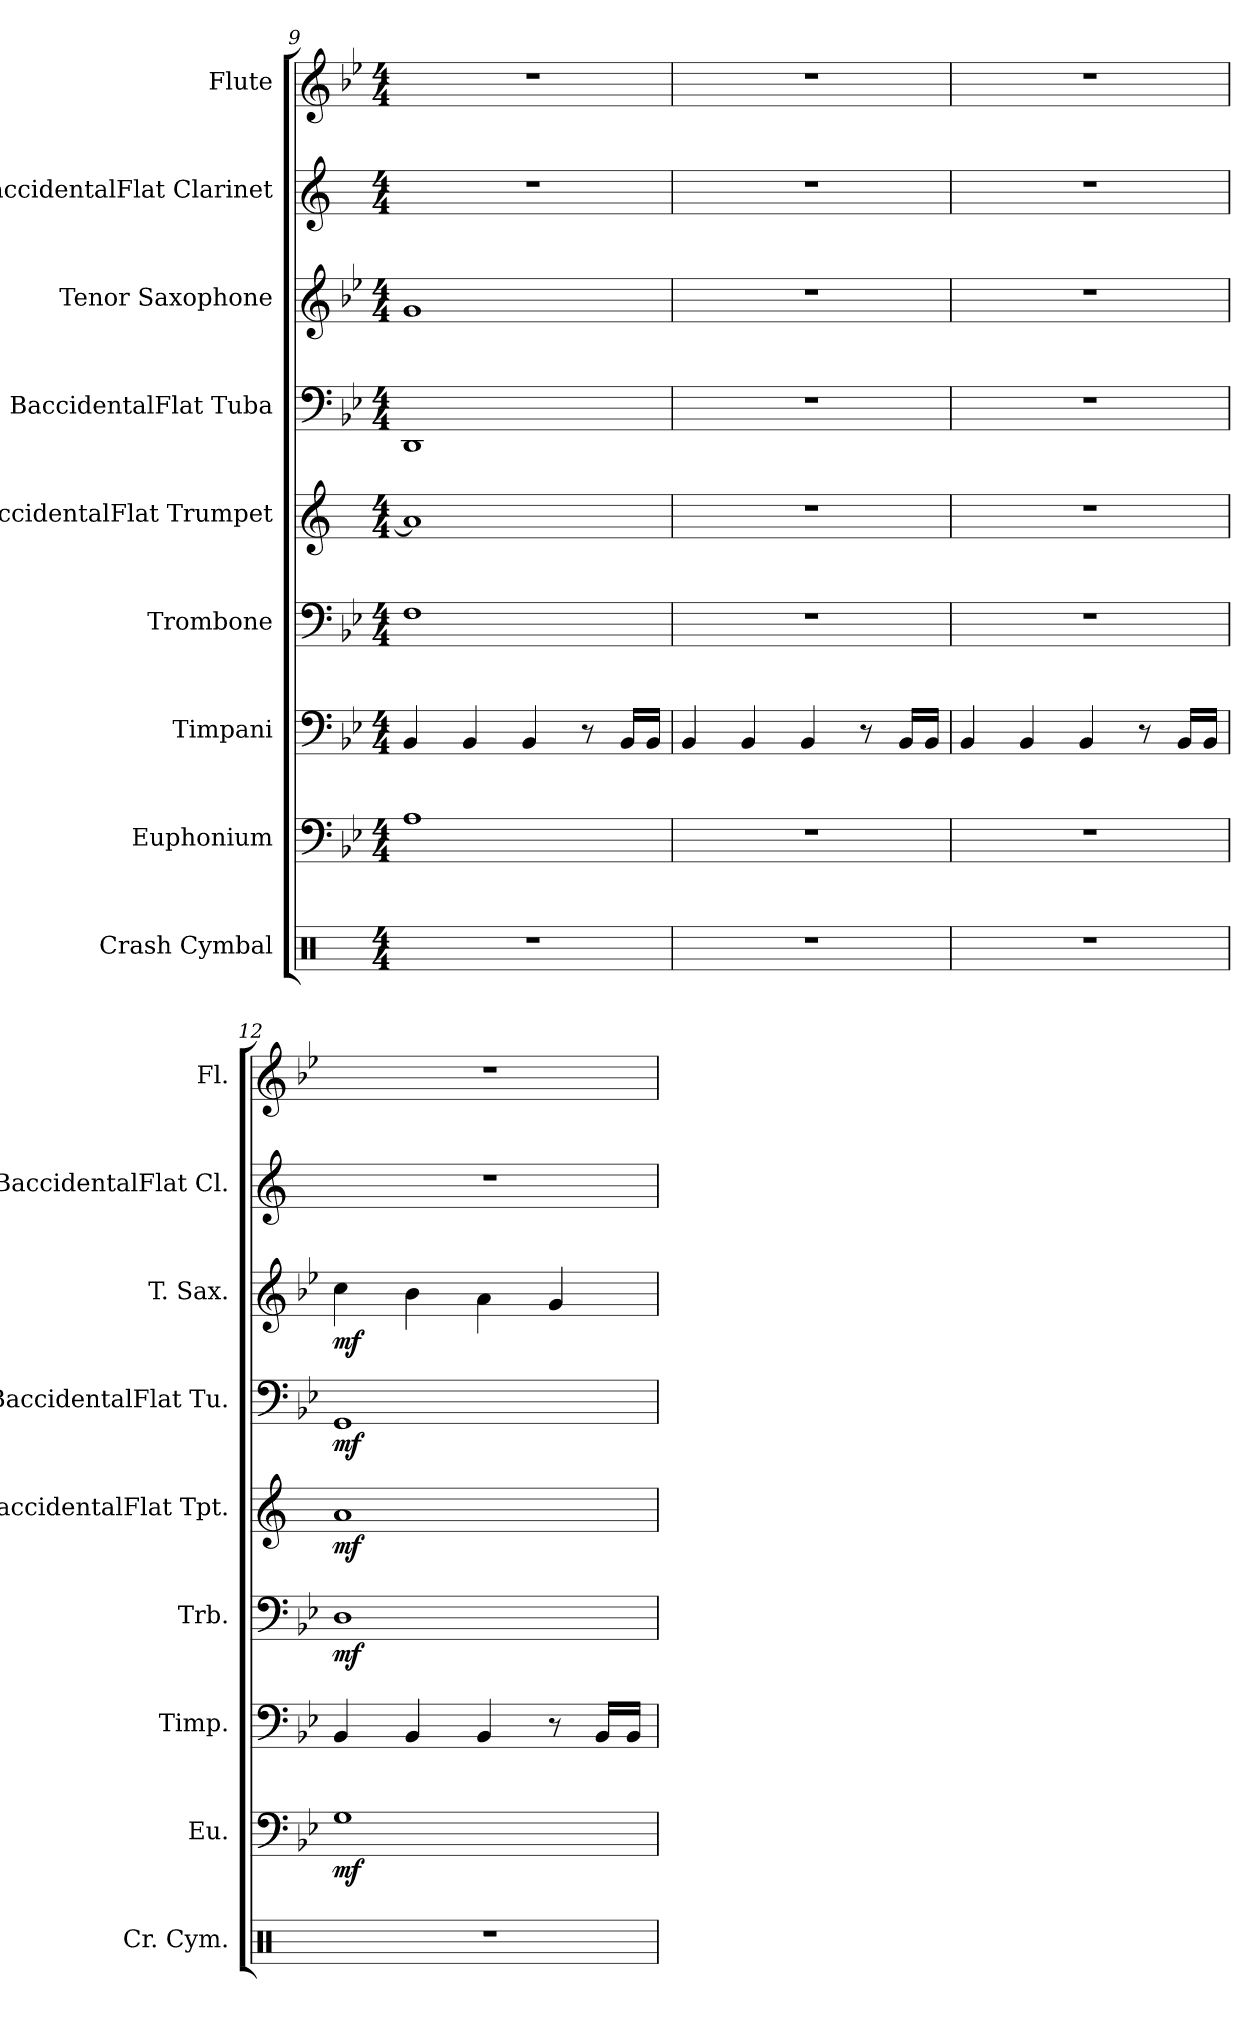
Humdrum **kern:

**kern	**kern	**dynam	**kern	**kern	**dynam	**kern	**dynam	**kern	**dynam	**kern	**dynam	**kern	**kern
*part9	*part8	*part8	*part7	*part6	*part6	*part5	*part5	*part4	*part4	*part3	*part3	*part2	*part1
*staff9	*staff8	*staff8	*staff7	*staff6	*staff6	*staff5	*staff5	*staff4	*staff4	*staff3	*staff3	*staff2	*staff1
*I"Crash Cymbal	*I"Euphonium	*	*I"Timpani	*I"Trombone	*	*I"BaccidentalFlat Trumpet	*	*I"BaccidentalFlat Tuba	*	*I"Tenor Saxophone	*	*I"BaccidentalFlat Clarinet	*I"Flute
*I'Cr. Cym.	*I'Eu.	*	*I'Timp.	*I'Trb.	*	*I'BaccidentalFlat Tpt.	*	*I'BaccidentalFlat Tu.	*	*I'T. Sax.	*	*I'BaccidentalFlat Cl.	*I'Fl.
*clefX	*clefF4	*	*clefF4	*clefF4	*	*clefG2	*	*clefF4	*	*clefG2	*	*clefG2	*clefG2
*	*	*	*	*	*	*ITrd1c2	*	*	*	*ITrd8c14	*	*ITrd1c2	*
*k[]	*k[b-e-]	*	*k[b-e-]	*k[b-e-]	*	*k[b-e-]	*	*k[b-e-]	*	*k[b-e-]	*	*k[b-e-]	*k[b-e-]
*M4/4	*M4/4	*	*M4/4	*M4/4	*	*M4/4	*	*M4/4	*	*M4/4	*	*M4/4	*M4/4
=9	=9	=9	=9	=9	=9	=9	=9	=9	=9	=9	=9	=9	=9
1r	1A	.	4BB-/	1F	.	1g]	.	1DD	.	1G	.	1r	1r
.	.	.	4BB-/	.	.	.	.	.	.	.	.	.	.
.	.	.	4BB-/	.	.	.	.	.	.	.	.	.	.
.	.	.	8r	.	.	.	.	.	.	.	.	.	.
.	.	.	16BB-/LL	.	.	.	.	.	.	.	.	.	.
.	.	.	16BB-/JJ	.	.	.	.	.	.	.	.	.	.
=10	=10	=10	=10	=10	=10	=10	=10	=10	=10	=10	=10	=10	=10
1r	1r	.	4BB-/	1r	.	1r	.	1r	.	1r	.	1r	1r
.	.	.	4BB-/	.	.	.	.	.	.	.	.	.	.
.	.	.	4BB-/	.	.	.	.	.	.	.	.	.	.
.	.	.	8r	.	.	.	.	.	.	.	.	.	.
.	.	.	16BB-/LL	.	.	.	.	.	.	.	.	.	.
.	.	.	16BB-/JJ	.	.	.	.	.	.	.	.	.	.
=11	=11	=11	=11	=11	=11	=11	=11	=11	=11	=11	=11	=11	=11
1r	1r	.	4BB-/	1r	.	1r	.	1r	.	1r	.	1r	1r
.	.	.	4BB-/	.	.	.	.	.	.	.	.	.	.
.	.	.	4BB-/	.	.	.	.	.	.	.	.	.	.
.	.	.	8r	.	.	.	.	.	.	.	.	.	.
.	.	.	16BB-/LL	.	.	.	.	.	.	.	.	.	.
.	.	.	16BB-/JJ	.	.	.	.	.	.	.	.	.	.
!!LO:PB:g=z
=12	=12	=12	=12	=12	=12	=12	=12	=12	=12	=12	=12	=12	=12
!	!	!LO:DY:b	!	!	!LO:DY:b	!	!LO:DY:b	!	!LO:DY:b	!	!LO:DY:b	!	!
1r	1G	mf	4BB-/	1D	mf	1g	mf	1GG	mf	4c\	mf	1r	1r
.	.	.	4BB-/	.	.	.	.	.	.	4B-\	.	.	.
.	.	.	4BB-/	.	.	.	.	.	.	4A\	.	.	.
.	.	.	8r	.	.	.	.	.	.	4G/	.	.	.
.	.	.	16BB-/LL	.	.	.	.	.	.	.	.	.	.
.	.	.	16BB-/JJ	.	.	.	.	.	.	.	.	.	.
=	=	=	=	=	=	=	=	=	=	=	=	=	=
*-	*-	*-	*-	*-	*-	*-	*-	*-	*-	*-	*-	*-	*-
